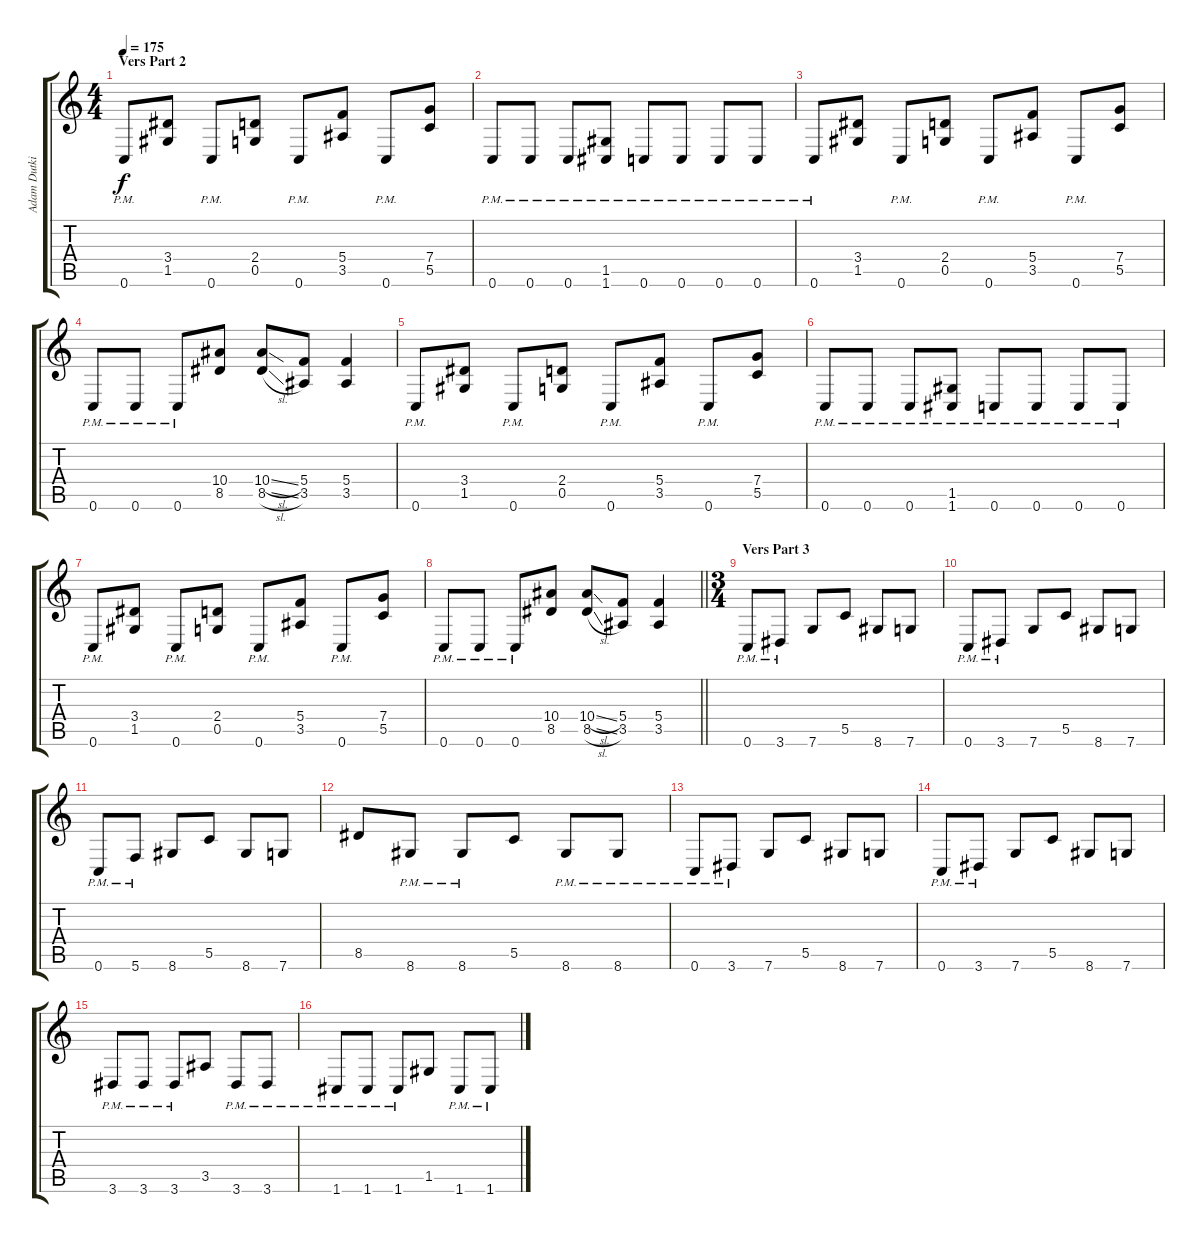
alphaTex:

\track ("Adam Dutkiewicz" "Adam Dutki") {instrument distortionguitar}
\staff {score tabs}
\tuning (D4 A3 F3 C3 G2 C2) {hide}
\ts (4 4)
\section ("" "Vers Part 2")
\tempo 175
\clef g2
\ks c
0.6{pm}.8{dy f} (3.4 1.5).8 0.6{pm}.8 (2.4 0.5).8 0.6{pm}.8 (5.4 3.5).8 0.6{pm}.8 (7.4 5.5).8 |
0.6{pm}.8 0.6{pm}.8 0.6{pm}.8 (1.5{pm} 1.6).8 0.6{pm}.8 0.6{pm}.8 0.6{pm}.8 0.6{pm}.8 |
0.6{pm}.8 (3.4 1.5).8 0.6{pm}.8 (2.4 0.5).8 0.6{pm}.8 (5.4 3.5).8 0.6{pm}.8 (7.4 5.5).8 |
0.6{pm}.8 0.6{pm}.8 0.6{pm}.8 (10.4 8.5).8 (10.4{sl} 8.5{sl}).8 (5.4 3.5).8 (5.4 3.5).4 |
0.6{pm}.8 (3.4 1.5).8 0.6{pm}.8 (2.4 0.5).8 0.6{pm}.8 (5.4 3.5).8 0.6{pm}.8 (7.4 5.5).8 |
0.6{pm}.8 0.6{pm}.8 0.6{pm}.8 (1.5{pm} 1.6).8 0.6{pm}.8 0.6{pm}.8 0.6{pm}.8 0.6{pm}.8 |
0.6{pm}.8 (3.4 1.5).8 0.6{pm}.8 (2.4 0.5).8 0.6{pm}.8 (5.4 3.5).8 0.6{pm}.8 (7.4 5.5).8 |
\barLineRight lightlight
0.6{pm}.8 0.6{pm}.8 0.6{pm}.8 (10.4 8.5).8 (10.4{sl} 8.5{sl}).8 (5.4 3.5).8 (5.4 3.5).4 |
\ts (3 4)
\section ("" "Vers Part 3")
0.6{pm}.8 3.6{pm}.8 7.6.8 5.5.8 8.6.8 7.6.8 |
0.6{pm}.8 3.6{pm}.8 7.6.8 5.5.8 8.6.8 7.6.8 |
0.6{pm}.8 5.6{pm}.8 8.6.8 5.5.8 8.6.8 7.6.8 |
8.5.8 8.6{pm}.8 8.6{pm}.8 5.5.8 8.6{pm}.8 8.6{pm}.8 |
0.6{pm}.8 3.6{pm}.8 7.6.8 5.5.8 8.6.8 7.6.8 |
0.6{pm}.8 3.6{pm}.8 7.6.8 5.5.8 8.6.8 7.6.8 |
3.6{pm}.8 3.6{pm}.8 3.6{pm}.8 3.5.8 3.6{pm}.8 3.6{pm}.8 |
1.6{pm}.8 1.6{pm}.8 1.6{pm}.8 1.5.8 1.6{pm}.8 1.6{pm}.8
